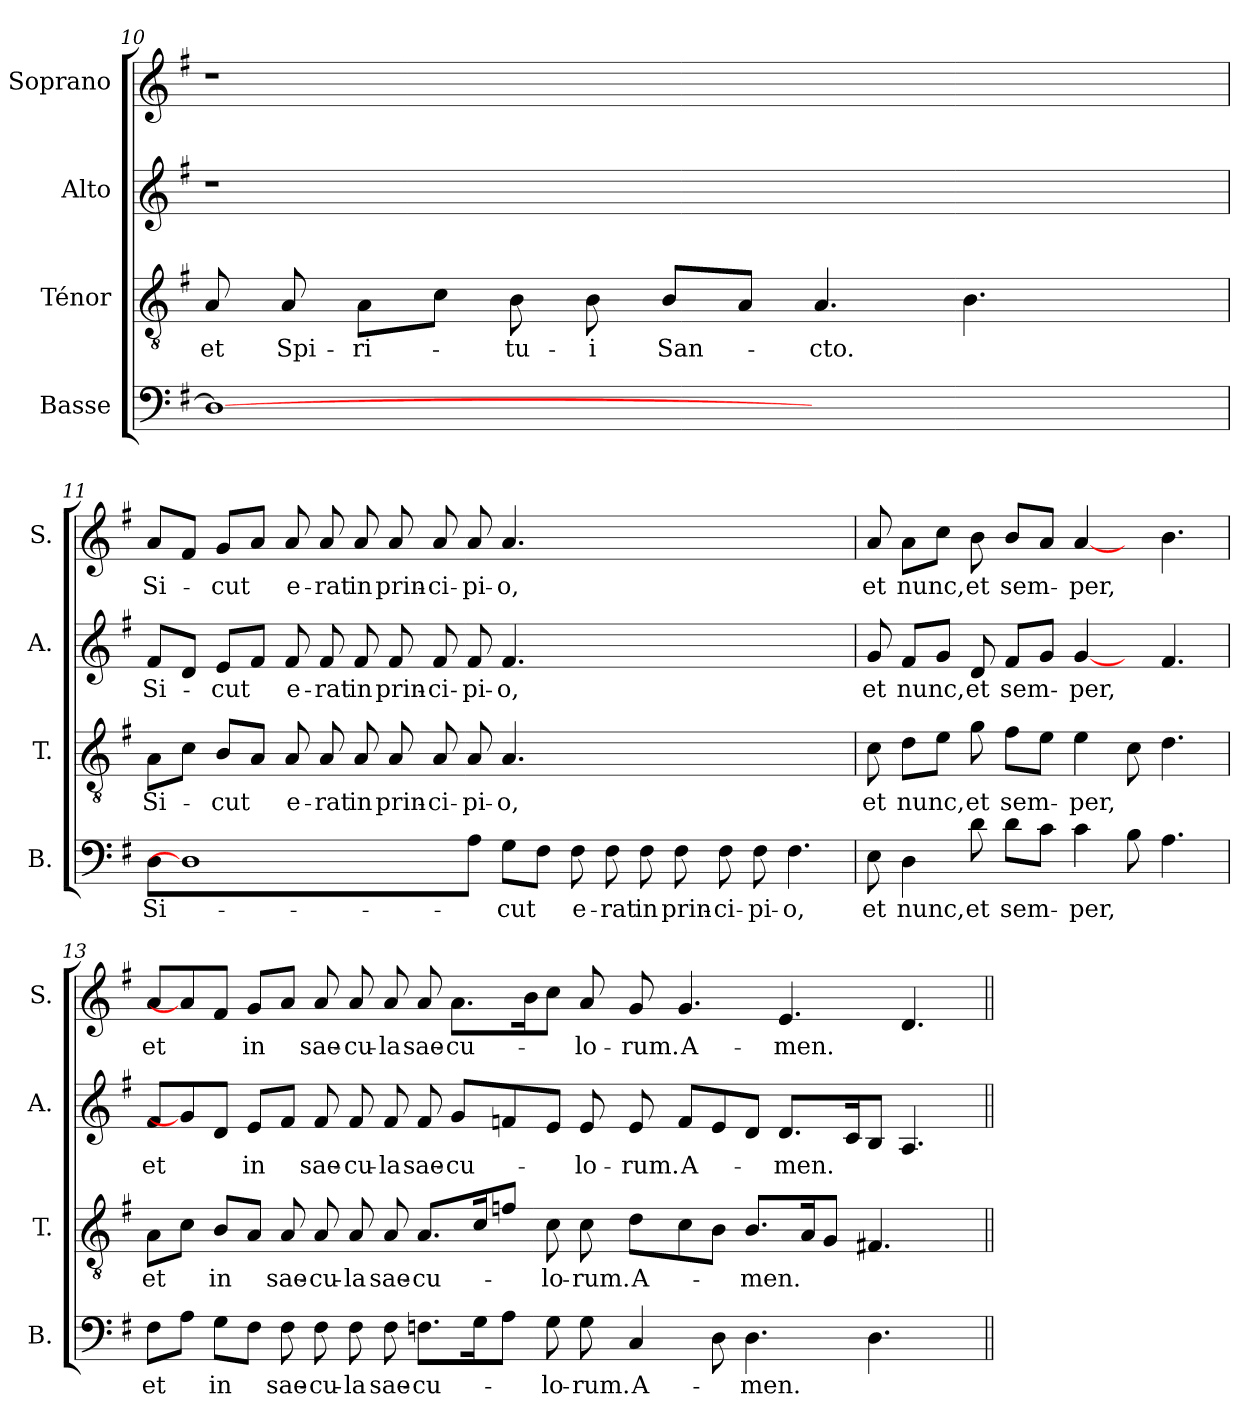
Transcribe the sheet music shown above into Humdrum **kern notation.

**kern	**text	**kern	**text	**kern	**text	**kern	**text
*part4	*part4	*part3	*part3	*part2	*part2	*part1	*part1
*staff4	*staff4	*staff3	*staff3	*staff2	*staff2	*staff1	*staff1
*I"Basse	*	*I"Ténor	*	*I"Alto	*	*I"Soprano	*
*I'B.	*	*I'T.	*	*I'A.	*	*I'S.	*
*clefF4	*	*clefGv2	*	*clefG2	*	*clefG2	*
*	*	*ITrd7c12	*	*	*	*	*
*k[f#]	*	*k[f#]	*	*k[f#]	*	*k[f#]	*
*G:	*	*G:	*	*G:	*	*G:	*
=10	=10	=10	=10	=10	=10	=10	=10
!	!	!	!LO:LY:b	!LO:N:vis=1	!	!LO:N:vis=1	!
1D_	.	8AA/	et	1r	.	1r	.
!	!	!	!LO:LY:b	!	!	!	!
.	.	8AA/	Spi-	.	.	.	.
!	!	!	!LO:LY:b	!	!	!	!
.	.	8AA\L	-ri-	.	.	.	.
.	.	8C\J	.	.	.	.	.
!	!	!	!LO:LY:b	!	!	!	!
.	.	8BB>\	-tu-	.	.	.	.
!	!	!	!LO:LY:b	!	!	!	!
.	.	8BB\	-i	.	.	.	.
!	!	!	!LO:LY:b	!	!	!	!
.	.	8BB/L	San-	.	.	.	.
.	.	8AA/J	.	.	.	.	.
!	!	!	!LO:LY:b	!	!	!	!
1ryy	.	4.AA/	-cto.	1ryy	.	1ryy	.
.	.	4.BB\	.	.	.	.	.
.	.	4ryy	.	.	.	.	.
!!LO:LB:g=z
=11	=11	=11	=11	=11	=11	=11	=11
!	!LO:LY:b	!	!LO:LY:b	!	!LO:LY:b	!	!LO:LY:b
8D\L	Si-	8AA\L	Si-	8f#/L	Si-	8a/L	Si-
1D]	.	8C\J	.	8d/J	.	8f#/J	.
!	!	!	!LO:LY:b	!	!LO:LY:b	!	!LO:LY:b
.	.	8BB/L	-cut	8e/L	-cut	8g/L	-cut
.	.	8AA/J	.	8f#/J	.	8a/J	.
!	!	!	!LO:LY:b	!	!LO:LY:b	!	!LO:LY:b
.	.	8AA/	e-	8f#/	e-	8a/	e-
!	!	!	!LO:LY:b	!	!LO:LY:b	!	!LO:LY:b
.	.	8AA</	-rat	8f#</	-rat	8a</	-rat
!	!	!	!LO:LY:b	!	!LO:LY:b	!	!LO:LY:b
.	.	8AA/	in	8f#/	in	8a/	in
!	!	!	!LO:LY:b	!	!LO:LY:b	!	!LO:LY:b
.	.	8AA/	prin-	8f#/	prin-	8a/	prin-
!	!	!	!LO:LY:b	!	!LO:LY:b	!	!LO:LY:b
.	.	8AA</	-ci-	8f#</	-ci-	8a</	-ci-
!	!	!	!LO:LY:b	!	!LO:LY:b	!	!LO:LY:b
8A\J	.	8AA/	-pi-	8f#/	-pi-	8a/	-pi-
!	!LO:LY:b	!	!LO:LY:b	!	!LO:LY:b	!	!LO:LY:b
8G\L	-cut	4.AA/	-o,	4.f#/	-o,	4.a/	-o,
8F#\J	.	.	.	.	.	.	.
!	!LO:LY:b	!	!	!	!	!	!
8F#\	e-	.	.	.	.	.	.
!	!LO:LY:b	!	!	!	!	!	!
8F#>\	-rat	1ryy	.	1ryy	.	1ryy	.
!	!LO:LY:b	!	!	!	!	!	!
8F#\	in	.	.	.	.	.	.
!	!LO:LY:b	!	!	!	!	!	!
8F#\	prin-	.	.	.	.	.	.
!	!LO:LY:b	!	!	!	!	!	!
8F#>\	-ci-	.	.	.	.	.	.
!	!LO:LY:b	!	!	!	!	!	!
8F#\	-pi-	.	.	.	.	.	.
!	!LO:LY:b	!	!	!	!	!	!
4.F#\	-o,	.	.	.	.	.	.
=12`	=12`	=12`	=12`	=12`	=12`	=12`	=12`
!	!LO:LY:b	!	!LO:LY:b	!	!LO:LY:b	!	!LO:LY:b
8E\	et	8C\	et	8g/	et	8a/	et
!	!LO:LY:b	!	!LO:LY:b	!	!LO:LY:b	!	!LO:LY:b
4D\	nunc,	8D\L	nunc,	8f#/L	nunc,	8a\L	nunc,
.	.	8E\J	.	8g/J	.	8cc\J	.
!	!LO:LY:b	!	!LO:LY:b	!	!LO:LY:b	!	!LO:LY:b
8d\	et	8G\	et	8d/	et	8b\	et
!	!LO:LY:b	!	!LO:LY:b	!	!LO:LY:b	!	!LO:LY:b
8d\L	sem-	8F#\L	sem-	8f#/L	sem-	8b/L	sem-
8c\J	.	8E\J	.	8g/J	.	8a/J	.
!	!LO:LY:b	!	!LO:LY:b	!	!LO:LY:b	!	!LO:LY:b
4c\	-per,	4E\	-per,	[4g/	-per,	[4a/	-per,
8B\	.	8C\	.	8ryy	.	8ryy	.
4.A\	.	4.D\	.	4.f#/	.	4.b\	.
!!LO:LB:g=z
=13	=13	=13	=13	=13	=13	=13	=13
!	!LO:LY:b	!	!LO:LY:b	!	!LO:LY:b	!	!LO:LY:b
8F#\L	et	8AA\L	et	8f#/L	et	8a/L	et
8A\J	.	8C\J	.	8g/]	.	8a/]	.
!	!LO:LY:b	!	!LO:LY:b	!	!	!	!
8G\L	in	8BB/L	in	8d/J	.	8f#/J	.
!	!	!	!	!	!LO:LY:b	!	!LO:LY:b
8F#\J	.	8AA/J	.	8e/L	in	8g/L	in
!	!LO:LY:b	!	!LO:LY:b	!	!	!	!
8F#\	sae-	8AA/	sae-	8f#/J	.	8a/J	.
!	!LO:LY:b	!	!LO:LY:b	!	!LO:LY:b	!	!LO:LY:b
8F#\	-cu-	8AA/	-cu-	8f#/	sae-	8a/	sae-
!	!LO:LY:b	!	!LO:LY:b	!	!LO:LY:b	!	!LO:LY:b
8F#\	-la	8AA/	-la	8f#/	-cu-	8a/	-cu-
!	!LO:LY:b	!	!LO:LY:b	!	!LO:LY:b	!	!LO:LY:b
8F#\	sae-	8AA/	sae-	8f#/	-la	8a</	-la
!	!LO:LY:b	!	!LO:LY:b	!	!LO:LY:b	!	!LO:LY:b
8.Fn\L	-cu-	8.AA/L	-cu-	8f#/	sae-	8a/	sae-
!	!	!	!	!	!LO:LY:b	!	!LO:LY:b
.	.	.	.	8g/L	-cu-	8.a\L	-cu-
16G\k	.	16C/k	.	.	.	.	.
8A\J	.	8Fn/J	.	8fn/	.	.	.
.	.	.	.	.	.	16b\k	.
!	!LO:LY:b	!	!LO:LY:b	!	!	!	!
8G>\	-lo-	8C>\	-lo-	8e/J	.	8cc\J	.
!	!LO:LY:b	!	!LO:LY:b	!	!LO:LY:b	!	!LO:LY:b
8G\	-rum.	8C\	-rum.	8e</	-lo-	8a</	-lo-
!	!LO:LY:b	!	!LO:LY:b	!	!LO:LY:b	!	!LO:LY:b
4C/	A-	8D\L	A-	8e/	-rum.	8g/	-rum.
!	!	!	!	!	!LO:LY:b	!	!LO:LY:b
.	.	8C\	.	8f/L	A-	4.g/	A-
8D\	.	8BB\J	.	8e/	.	.	.
!	!LO:LY:b	!	!LO:LY:b	!	!	!	!
4.D\	-men.	8.BB/L	-men.	8d/J	.	.	.
!	!	!	!	!	!LO:LY:b	!	!LO:LY:b
.	.	.	.	8.d/L	-men.	4.e/	-men.
.	.	16AA/k	.	.	.	.	.
.	.	8GG/J	.	.	.	.	.
.	.	.	.	16c/k	.	.	.
4.D\	.	4.FF#X/	.	8B/J	.	.	.
.	.	.	.	4.A/	.	4.d/	.
8ryy	.	8ryy	.	.	.	.	.
=||	=||	=||	=||	=||	=||	=||	=||
*-	*-	*-	*-	*-	*-	*-	*-
